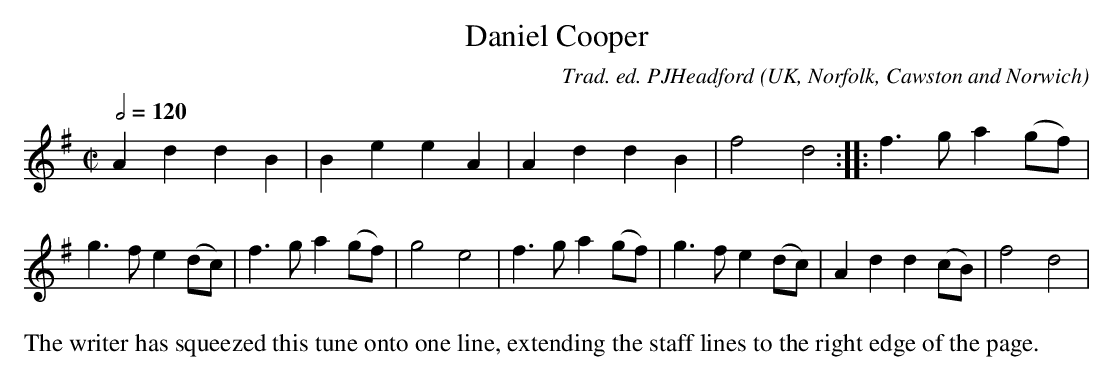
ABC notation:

X:1
T:Daniel Cooper
C:Trad. ed. PJHeadford
O:UK, Norfolk, Cawston and Norwich
M:C|
L:1/4
Q:2/4=120
K:G
AddB|BeeA|AddB|f2d2:||:f>g a(g/f/)|\
g>f e(d/c/)|f>g a(g/f/)|g2 e2|f>g a(g/f/)|\
g>f e(d/c/)|Ad d(c/B/)|f2d2|
